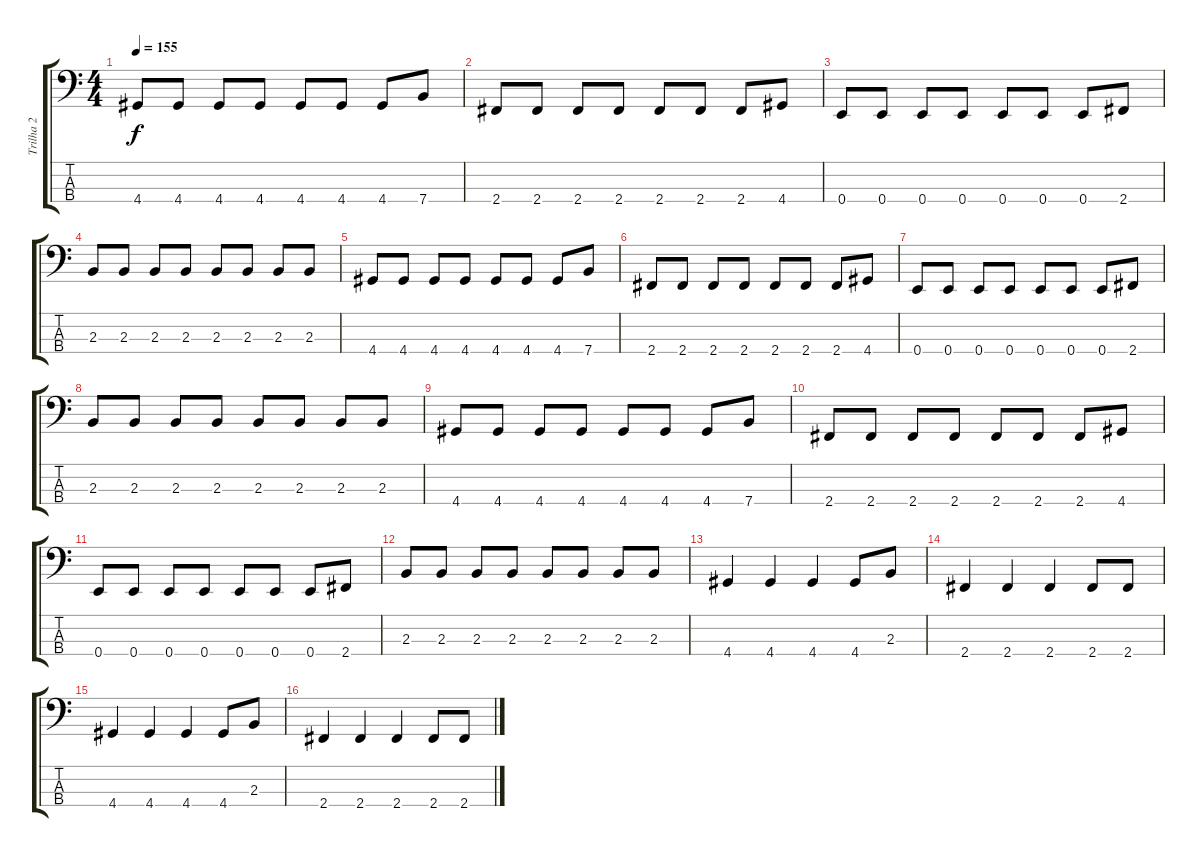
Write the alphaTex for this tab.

\track ("Trilha 2" "Trilha 2") {instrument electricbassfinger}
\staff {score tabs}
\tuning (G2 D2 A1 E1) {hide}
\ts (4 4)
\tempo 155
\clef f4
\ks c
4.4.8{dy f} 4.4.8 4.4.8 4.4.8 4.4.8 4.4.8 4.4.8 7.4.8 |
2.4.8 2.4.8 2.4.8 2.4.8 2.4.8 2.4.8 2.4.8 4.4.8 |
0.4.8 0.4.8 0.4.8 0.4.8 0.4.8 0.4.8 0.4.8 2.4.8 |
2.3.8 2.3.8 2.3.8 2.3.8 2.3.8 2.3.8 2.3.8 2.3.8 |
4.4.8 4.4.8 4.4.8 4.4.8 4.4.8 4.4.8 4.4.8 7.4.8 |
2.4.8 2.4.8 2.4.8 2.4.8 2.4.8 2.4.8 2.4.8 4.4.8 |
0.4.8 0.4.8 0.4.8 0.4.8 0.4.8 0.4.8 0.4.8 2.4.8 |
2.3.8 2.3.8 2.3.8 2.3.8 2.3.8 2.3.8 2.3.8 2.3.8 |
4.4.8 4.4.8 4.4.8 4.4.8 4.4.8 4.4.8 4.4.8 7.4.8 |
2.4.8 2.4.8 2.4.8 2.4.8 2.4.8 2.4.8 2.4.8 4.4.8 |
0.4.8 0.4.8 0.4.8 0.4.8 0.4.8 0.4.8 0.4.8 2.4.8 |
2.3.8 2.3.8 2.3.8 2.3.8 2.3.8 2.3.8 2.3.8 2.3.8 |
4.4.4{volume 13} 4.4.4 4.4.4 4.4.8 2.3.8 |
2.4.4{volume 13} 2.4.4 2.4.4 2.4.8 2.4.8 |
4.4.4{volume 13} 4.4.4 4.4.4 4.4.8 2.3.8 |
2.4.4{volume 13} 2.4.4 2.4.4 2.4.8 2.4.8
